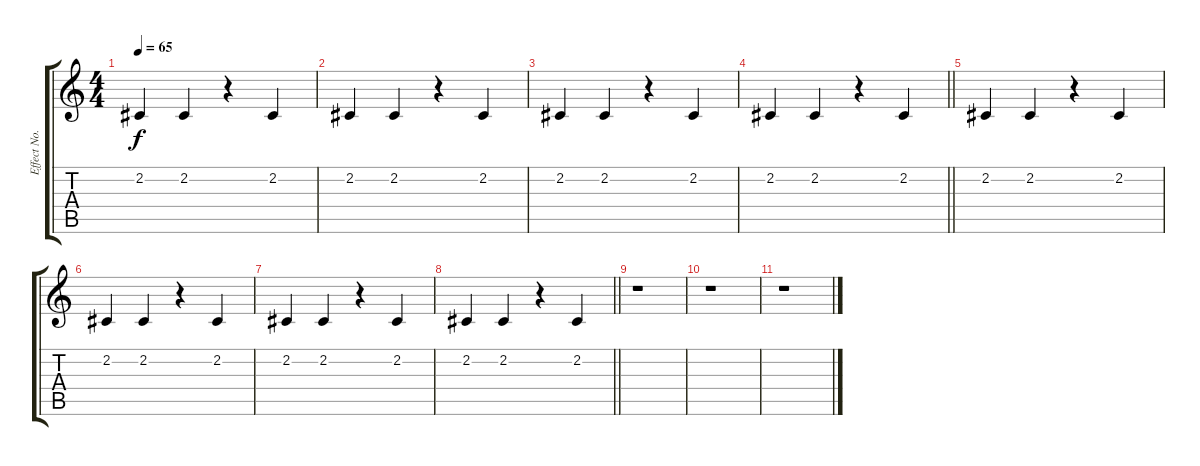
\track ("Effect No. 1" "Effect No.") {instrument reversecymbal}
\staff {score tabs}
\tuning (E4 B3 G3 D3 A2 E2) {hide}
\ts (4 4)
\tempo 65
\clef g2
\ks c
2.2.4{dy f instrument reversecymbal} 2.2.4{instrument seashore} r.4 2.2.4{instrument seashore} |
2.2.4{instrument reversecymbal} 2.2.4{instrument seashore} r.4 2.2.4{instrument seashore} |
2.2.4{instrument reversecymbal} 2.2.4{instrument seashore} r.4 2.2.4{instrument seashore} |
\barLineRight lightlight
2.2.4{instrument reversecymbal} 2.2.4{instrument seashore} r.4 2.2.4{instrument seashore} |
2.2.4{instrument reversecymbal} 2.2.4{instrument seashore} r.4 2.2.4{instrument seashore} |
2.2.4{instrument reversecymbal} 2.2.4{instrument seashore} r.4 2.2.4{instrument seashore} |
2.2.4{instrument reversecymbal} 2.2.4{instrument seashore} r.4 2.2.4{instrument seashore} |
\barLineRight lightlight
2.2.4{instrument reversecymbal} 2.2.4{instrument seashore} r.4 2.2.4{instrument seashore} |
r.1 |
r.1 |
r.1
